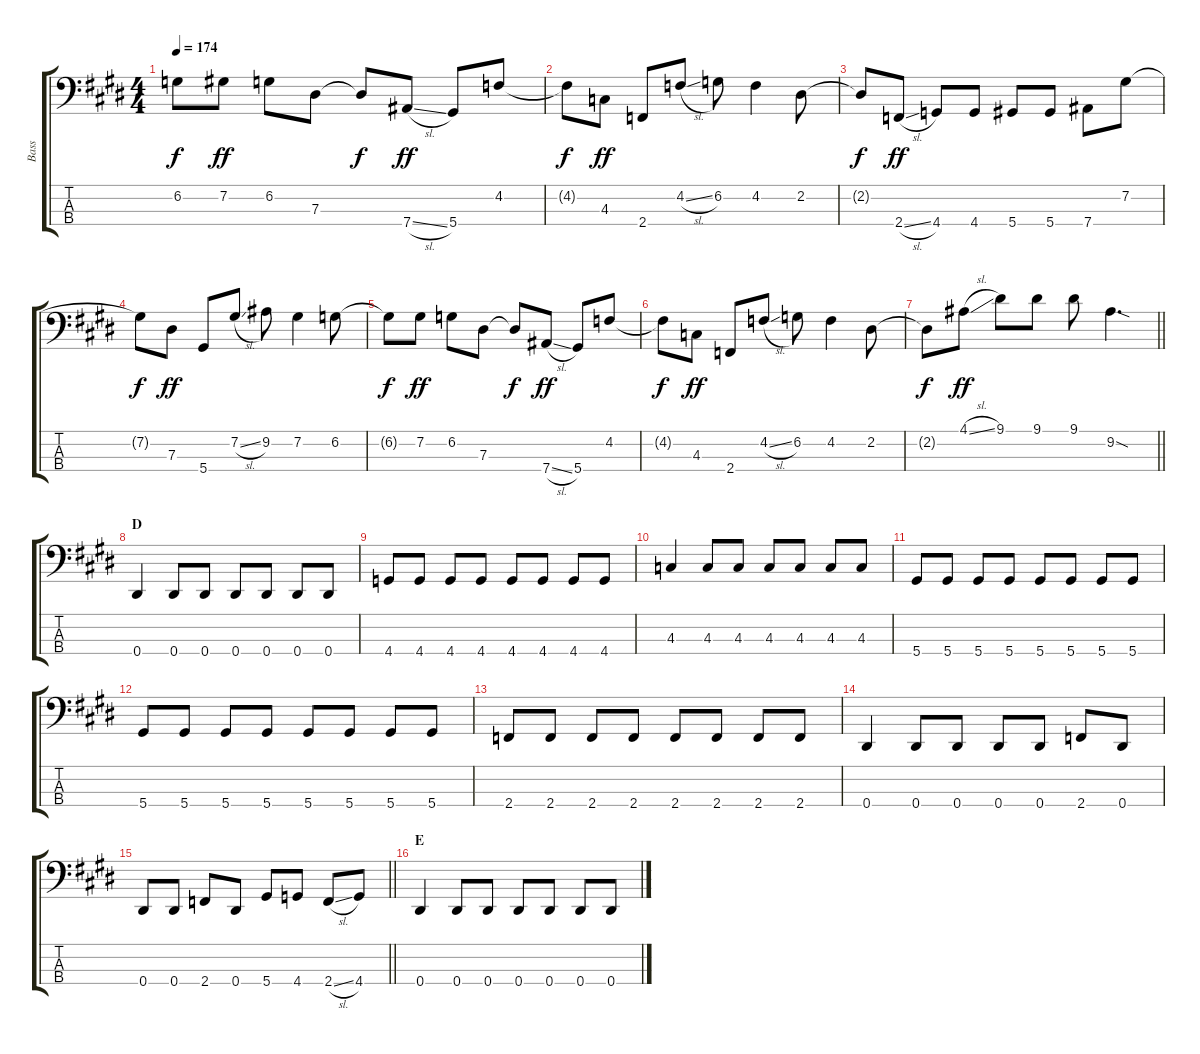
\track ("Bass" "Bass") {instrument electricbasspick}
\staff {score tabs}
\tuning (Gb2 Db2 Ab1 Eb1) {hide}
\ts (4 4)
\tempo 174
\clef f4
\ks e
6.2{t}.8{dy f} 7.2.8{dy ff} 6.2.8 7.3.8 7.3{t}.8{dy f} 7.4{sl}.8{dy ff} 5.4.8 4.2.8 |
4.2{t}.8{dy f} 4.3.8{dy ff} 2.4.8 4.2{sl}.8 6.2.8 4.2.4 2.2.8 |
2.2{t}.8{dy f} 2.4{sl}.8{dy ff} 4.4.8 4.4.8 5.4.8 5.4.8 7.4.8 7.2.8 |
7.2{t}.8{dy f} 7.3.8{dy ff} 5.4.8 7.2{sl}.8 9.2.8 7.2.4 6.2.8 |
6.2{t}.8{dy f} 7.2.8{dy ff} 6.2.8 7.3.8 7.3{t}.8{dy f} 7.4{sl}.8{dy ff} 5.4.8 4.2.8 |
4.2{t}.8{dy f} 4.3.8{dy ff} 2.4.8 4.2{sl}.8 6.2.8 4.2.4 2.2.8 |
\barLineRight lightlight
2.2{t}.8{dy f} 4.1{sl}.8{dy ff} 9.1.8 9.1.8 9.1.8 9.2{sod}.4{d} |
\section ("" "D")
0.4.4 0.4.8 0.4.8 0.4.8 0.4.8 0.4.8 0.4.8 |
4.4.8 4.4.8 4.4.8 4.4.8 4.4.8 4.4.8 4.4.8 4.4.8 |
4.3.4 4.3.8 4.3.8 4.3.8 4.3.8 4.3.8 4.3.8 |
5.4.8 5.4.8 5.4.8 5.4.8 5.4.8 5.4.8 5.4.8 5.4.8 |
5.4.8 5.4.8 5.4.8 5.4.8 5.4.8 5.4.8 5.4.8 5.4.8 |
2.4.8 2.4.8 2.4.8 2.4.8 2.4.8 2.4.8 2.4.8 2.4.8 |
0.4.4 0.4.8 0.4.8 0.4.8 0.4.8 2.4.8 0.4.8 |
\barLineRight lightlight
0.4.8 0.4.8 2.4.8 0.4.8 5.4.8 4.4.8 2.4{sl}.8 4.4.8 |
\section ("" "E")
0.4.4 0.4.8 0.4.8 0.4.8 0.4.8 0.4.8 0.4.8
